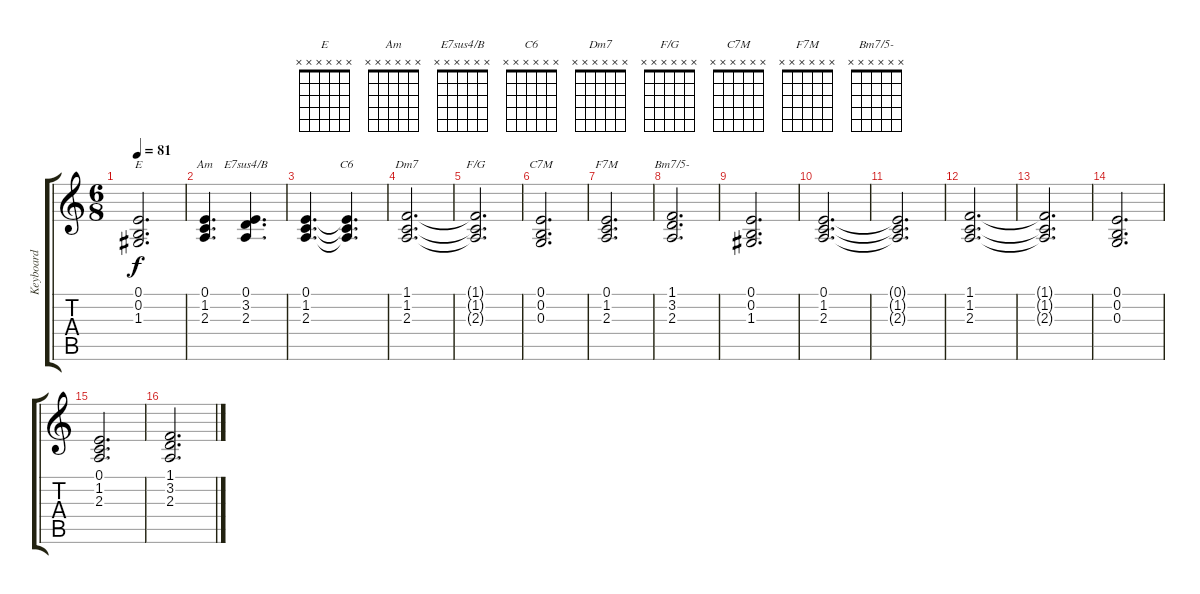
\track ("Keyboard" "Keyboard") {instrument synthstrings2}
\staff {score tabs}
\tuning (E4 B3 G3 D3 A2 E2) {hide}
\chord ("E" x x x x x x)
\chord ("Am" x x x x x x)
\chord ("E7sus4/B" x x x x x x)
\chord ("C6" x x x x x x)
\chord ("Dm7" x x x x x x)
\chord ("F/G" x x x x x x)
\chord ("C7M" x x x x x x)
\chord ("F7M" x x x x x x)
\chord ("Bm7/5-" x x x x x x)
\ts (6 8)
\tempo 81
\clef g2
\ks c
(0.1 0.2 1.3).2{d ch "E" dy f} |
(0.1 1.2 2.3).4{d ch "Am"} (0.1 3.2 2.3).4{d ch "E7sus4/B"} |
(0.1 1.2 2.3).4{d} (0.1{t} 1.2{t} 2.3{t}).4{d ch "C6"} |
(1.1 1.2 2.3).2{d ch "Dm7"} |
(1.1{t} 1.2{t} 2.3{t}).2{d ch "F/G"} |
(0.1 0.2 0.3).2{d ch "C7M"} |
(0.1 1.2 2.3).2{d ch "F7M"} |
(1.1 3.2 2.3).2{d ch "Bm7/5-"} |
(0.1 0.2 1.3).2{d} |
(0.1 1.2 2.3).2{d} |
(0.1{t} 1.2{t} 2.3{t}).2{d} |
(1.1 1.2 2.3).2{d} |
(1.1{t} 1.2{t} 2.3{t}).2{d} |
(0.1 0.2 0.3).2{d} |
(0.1 1.2 2.3).2{d} |
(1.1 3.2 2.3).2{d}
